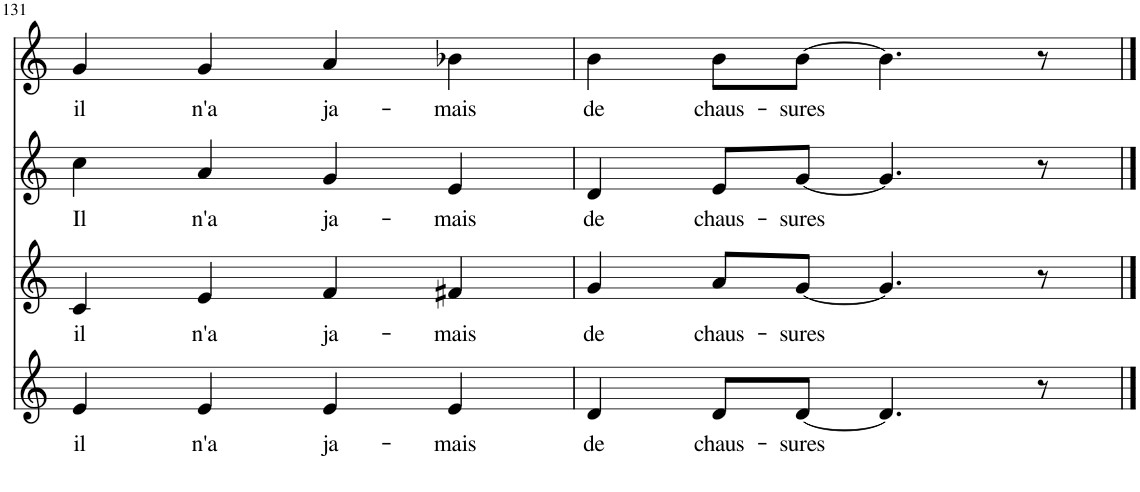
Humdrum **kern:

**kern	**text	**kern	**text	**kern	**text	**kern	**text
*part4	*part4	*part3	*part3	*part2	*part2	*part1	*part1
*staff4	*staff4	*staff3	*staff3	*staff2	*staff2	*staff1	*staff1
*I"2	*	*I"3	*	*I"4	*	*I"1	*
!!LO:PB:g=z
*clefG2	*	*clefG2	*	*clefG2	*	*clefG2	*
*	*	*Trd4c7	*	*	*	*	*
*k[]	*	*k[]	*	*k[]	*	*k[]	*
*M4/4	*	*M4/4	*	*M4/4	*	*M4/4	*
*met(c)	*	*met(c)	*	*met(c)	*	*met(c)	*
=131	=131	=131	=131	=131	=131	=131	=131
!	!LO:LY:b	!	!LO:LY:b	!	!LO:LY:b	!	!LO:LY:b
4e/	il	4c/	il	4cc\	Il	4g/	il
!	!LO:LY:b	!	!LO:LY:b	!	!LO:LY:b	!	!LO:LY:b
4e/	n'a	4e/	n'a	4a/	n'a	4g/	n'a
!	!LO:LY:b	!	!LO:LY:b	!	!LO:LY:b	!	!LO:LY:b
4e/	ja-	4f/	ja-	4g/	ja-	4a/	ja-
!	!LO:LY:b	!	!LO:LY:b	!	!LO:LY:b	!	!LO:LY:b
4e/	-mais	4f#X/	-mais	4e/	-mais	4b-X\	-mais
=132	=132	=132	=132	=132	=132	=132	=132
!	!LO:LY:b	!	!LO:LY:b	!	!LO:LY:b	!	!LO:LY:b
4d/	de	4g/	de	4d/	de	4b\	de
!	!LO:LY:b	!	!LO:LY:b	!	!LO:LY:b	!	!LO:LY:b
8d/L	chaus-	8a/L	chaus-	8e/L	chaus-	8b\L	chaus-
!	!LO:LY:b	!	!LO:LY:b	!	!LO:LY:b	!	!LO:LY:b
[8d/J	-sures	[8g/J	-sures	[8g/J	-sures	[8b\J	-sures
4.d/]	.	4.g/]	.	4.g/]	.	4.b\]	.
8r	.	8r	.	8r	.	8r	.
==	==	==	==	==	==	==	==
*-	*-	*-	*-	*-	*-	*-	*-
